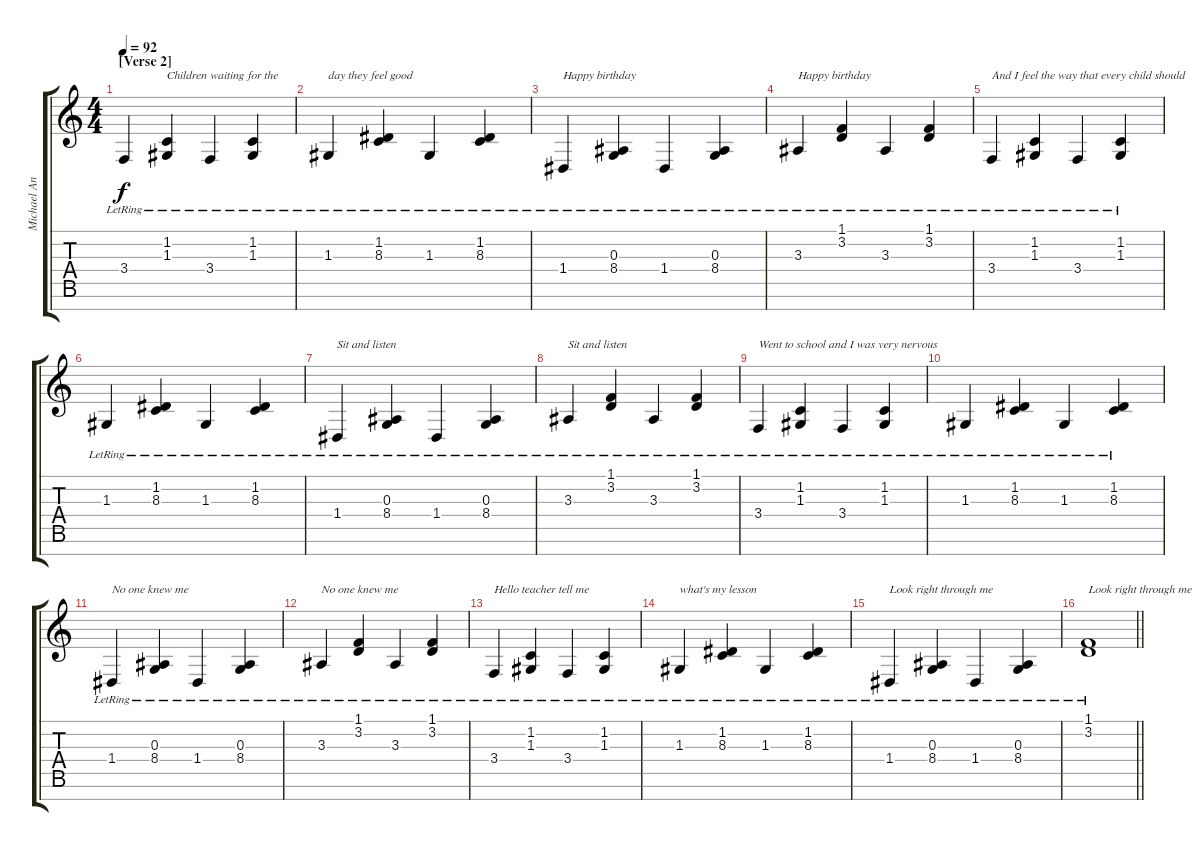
\track ("Michael Andrews" "Michael An") {instrument acousticgrandpiano}
\staff {score tabs}
\tuning (E4 B3 G3 D3 A2 E2 B1) {hide}
\ts (4 4)
\section ("" "[Verse 2]")
\tempo 92
\clef g2
\ks c
3.4{lr}.4{dy f} (1.2{lr} 1.3{lr}).4{txt "Children waiting for the"} 3.4{lr}.4 (1.2{lr} 1.3{lr}).4 |
1.3{lr}.4{txt "day they feel good"} (1.2{lr} 8.3{lr}).4 1.3{lr}.4 (1.2{lr} 8.3{lr}).4 |
1.4{lr}.4{txt "Happy birthday"} (0.3{lr} 8.4{lr}).4 1.4{lr}.4 (0.3{lr} 8.4{lr}).4 |
3.3{lr}.4{txt "Happy birthday"} (1.1{lr} 3.2{lr}).4 3.3{lr}.4 (1.1{lr} 3.2{lr}).4 |
3.4{lr}.4{txt "And I feel the way that every child should"} (1.2{lr} 1.3{lr}).4 3.4{lr}.4 (1.2{lr} 1.3{lr}).4 |
1.3{lr}.4 (1.2{lr} 8.3{lr}).4 1.3{lr}.4 (1.2{lr} 8.3{lr}).4 |
1.4{lr}.4{txt "Sit and listen"} (0.3{lr} 8.4{lr}).4 1.4{lr}.4 (0.3{lr} 8.4{lr}).4 |
3.3{lr}.4{txt "Sit and listen"} (1.1{lr} 3.2{lr}).4 3.3{lr}.4 (1.1{lr} 3.2{lr}).4 |
3.4{lr}.4{txt "Went to school and I was very nervous"} (1.2{lr} 1.3{lr}).4 3.4{lr}.4 (1.2{lr} 1.3{lr}).4 |
1.3{lr}.4 (1.2{lr} 8.3{lr}).4 1.3{lr}.4 (1.2{lr} 8.3{lr}).4 |
1.4{lr}.4{txt "No one knew me"} (0.3{lr} 8.4{lr}).4 1.4{lr}.4 (0.3{lr} 8.4{lr}).4 |
3.3{lr}.4{txt "No one knew me"} (1.1{lr} 3.2{lr}).4 3.3{lr}.4 (1.1{lr} 3.2{lr}).4 |
3.4{lr}.4{txt "Hello teacher tell me"} (1.2{lr} 1.3{lr}).4 3.4{lr}.4 (1.2{lr} 1.3{lr}).4 |
1.3{lr}.4{txt "what's my lesson"} (1.2{lr} 8.3{lr}).4 1.3{lr}.4 (1.2{lr} 8.3{lr}).4 |
1.4{lr}.4{txt "Look right through me"} (0.3{lr} 8.4{lr}).4 1.4{lr}.4 (0.3{lr} 8.4{lr}).4 |
\barLineRight lightlight
(1.1{lr} 3.2{lr}).1{txt "Look right through me"}
